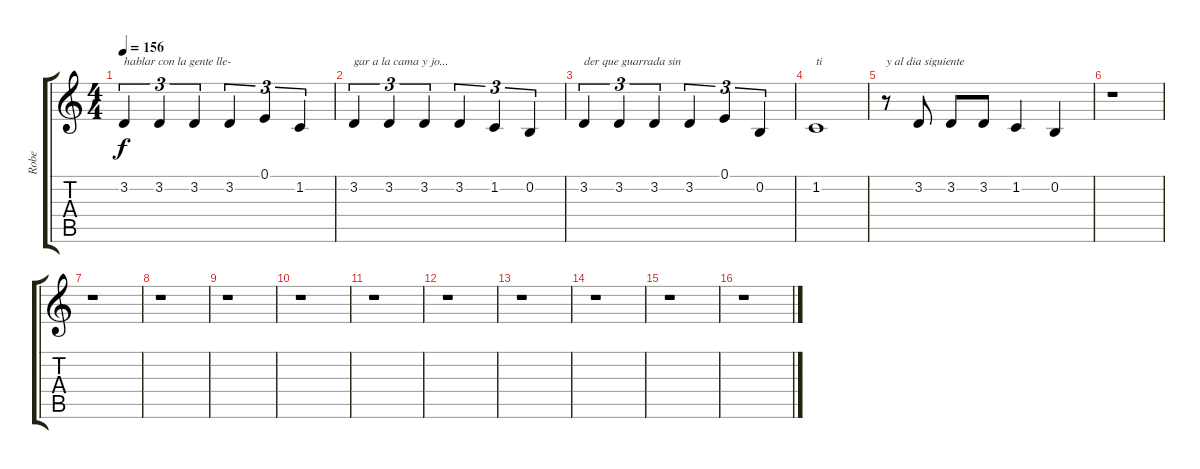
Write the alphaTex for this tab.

\track ("Robe" "Robe") {instrument voiceoohs}
\staff {score tabs}
\tuning (E4 B3 G3 D3 A2 E2) {hide}
\ts (4 4)
\tempo 156
\clef g2
\ks c
3.2.4{tu (3 2) txt "hablar con la gente lle-" dy f} 3.2.4{tu (3 2)} 3.2.4{tu (3 2)} 3.2.4{tu (3 2)} 0.1.4{tu (3 2)} 1.2.4{tu (3 2)} |
3.2.4{tu (3 2) txt "gar a la cama y jo..."} 3.2.4{tu (3 2)} 3.2.4{tu (3 2)} 3.2.4{tu (3 2)} 1.2.4{tu (3 2)} 0.2.4{tu (3 2)} |
3.2.4{tu (3 2) txt "der que guarrada sin"} 3.2.4{tu (3 2)} 3.2.4{tu (3 2)} 3.2.4{tu (3 2)} 0.1.4{tu (3 2)} 0.2.4{tu (3 2)} |
1.2.1{txt "ti"} |
r.8{txt "y al dia siguiente"} 3.2.8 3.2.8 3.2.8 1.2.4 0.2.4 |
r.1 |
r.1 |
r.1 |
r.1 |
r.1 |
r.1 |
r.1 |
r.1 |
r.1 |
r.1 |
r.1
